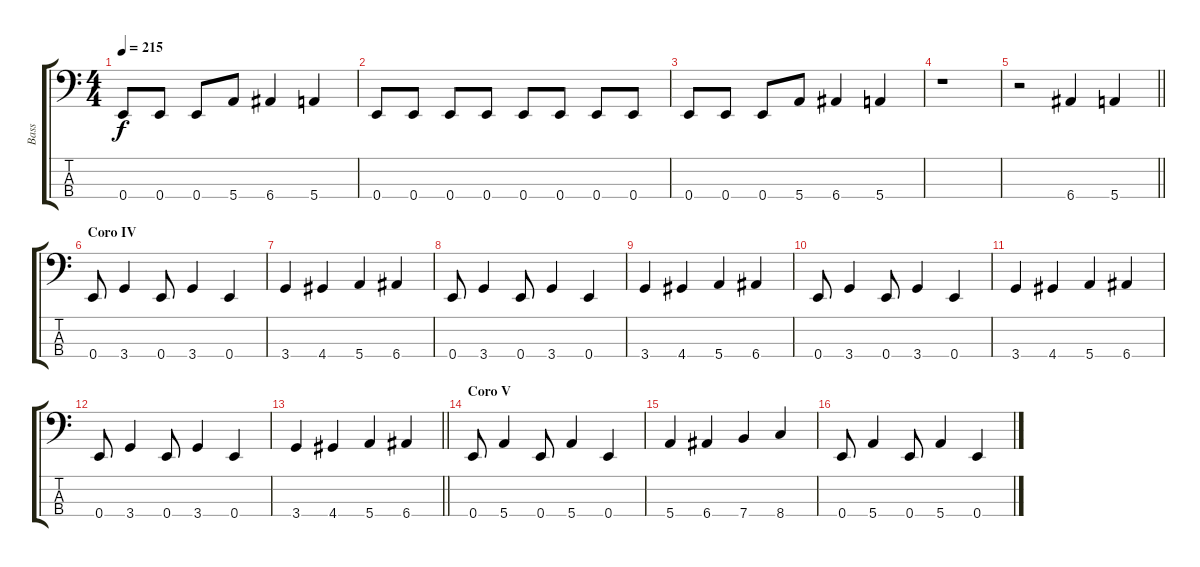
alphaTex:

\track ("Bass" "Bass") {instrument electricbasspick}
\staff {score tabs}
\tuning (G2 D2 A1 E1) {hide}
\ts (4 4)
\tempo 215
\clef f4
\ks c
0.4.8{dy f} 0.4.8 0.4.8 5.4.8 6.4.4 5.4.4 |
0.4.8 0.4.8 0.4.8 0.4.8 0.4.8 0.4.8 0.4.8 0.4.8 |
0.4.8 0.4.8 0.4.8 5.4.8 6.4.4 5.4.4 |
r.1 |
\barLineRight lightlight
r.2 6.4.4 5.4.4 |
\section ("" "Coro IV")
0.4.8 3.4.4 0.4.8 3.4.4 0.4.4 |
3.4.4 4.4.4 5.4.4 6.4.4 |
0.4.8 3.4.4 0.4.8 3.4.4 0.4.4 |
3.4.4 4.4.4 5.4.4 6.4.4 |
0.4.8 3.4.4 0.4.8 3.4.4 0.4.4 |
3.4.4 4.4.4 5.4.4 6.4.4 |
0.4.8 3.4.4 0.4.8 3.4.4 0.4.4 |
\barLineRight lightlight
3.4.4 4.4.4 5.4.4 6.4.4 |
\section ("" "Coro V")
0.4.8 5.4.4 0.4.8 5.4.4 0.4.4 |
5.4.4 6.4.4 7.4.4 8.4.4 |
0.4.8 5.4.4 0.4.8 5.4.4 0.4.4
